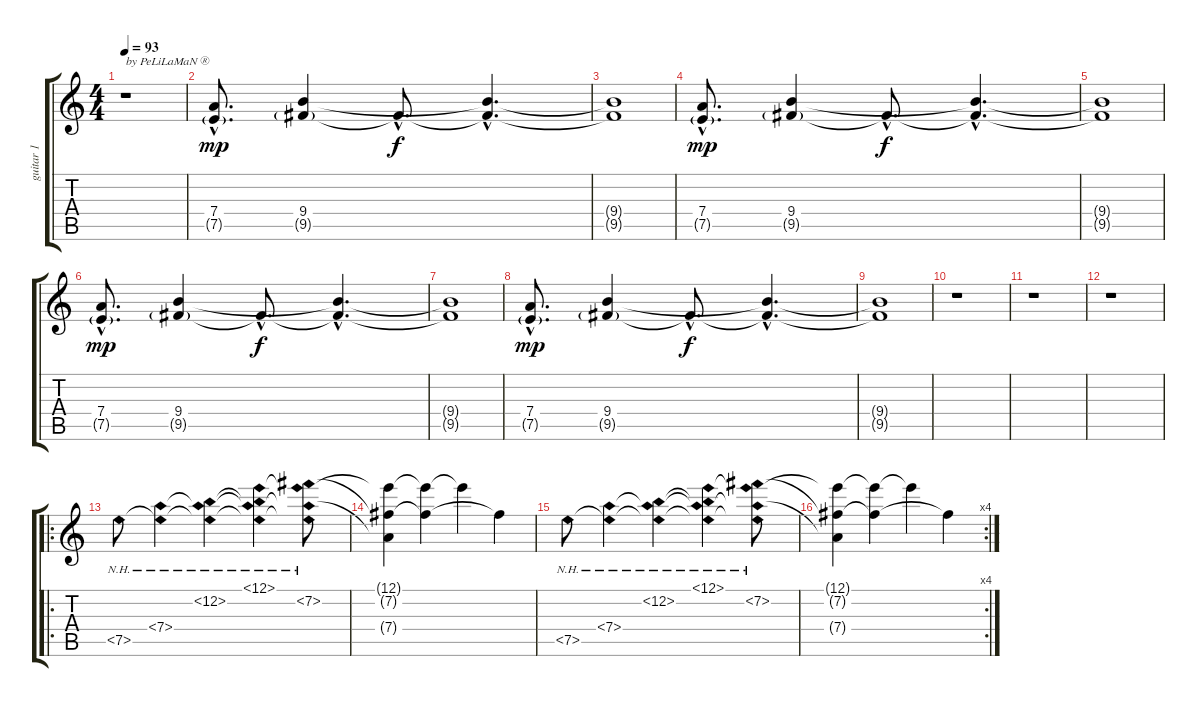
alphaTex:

\track ("guitar 1" "guitar 1") {instrument electricguitarclean}
\staff {score tabs}
\tuning (E4 B3 G3 D3 A2 E2) {hide}
\ts (4 4)
\tempo 93
\clef g2
\ks c
r.1{txt "by PeLiLaMaN ®" dy mp instrument electricguitarclean} |
(7.4{hac} 7.5{g hac}).8{d} (9.4 9.5{g}).4 9.5{hac t}.8{d dy f} (9.4{hac t} 9.5{hac t}).4{d} |
(9.4{t} 9.5{t}).1 |
(7.4{hac} 7.5{g hac}).8{d dy mp} (9.4 9.5{g}).4 9.5{hac t}.8{d dy f} (9.4{hac t} 9.5{hac t}).4{d} |
(9.4{t} 9.5{t}).1 |
(7.4{hac} 7.5{g hac}).8{d dy mp} (9.4 9.5{g}).4 9.5{hac t}.8{d dy f} (9.4{hac t} 9.5{hac t}).4{d} |
(9.4{t} 9.5{t}).1 |
(7.4{hac} 7.5{g hac}).8{d dy mp} (9.4 9.5{g}).4 9.5{hac t}.8{d dy f} (9.4{hac t} 9.5{hac t}).4{d} |
(9.4{t} 9.5{t}).1 |
r.1 |
r.1 |
r.1 |
\ro
7.5{nh}.8 (7.4{nh} 7.5{nh t}).4 (12.2{nh} 7.4{nh t} 7.5{nh t}).4 (12.1{nh} 12.2{nh t} 7.4{nh t} 7.5{nh t}).4 (12.1{nh t} 7.2{nh} 7.4{nh t} 7.5{nh t}).8 |
(12.1{t} 7.2{t} 7.4{t}).4 (12.1{t} 7.2{t}).4 12.1{t}.4 7.2{t}.4 |
7.5{nh}.8 (7.4{nh} 7.5{nh t}).4 (12.2{nh} 7.4{nh t} 7.5{nh t}).4 (12.1{nh} 12.2{nh t} 7.4{nh t} 7.5{nh t}).4 (12.1{nh t} 7.2{nh} 7.4{nh t} 7.5{nh t}).8 |
\rc 4
(12.1{t} 7.2{t} 7.4{t}).4 (12.1{t} 7.2{t}).4 12.1{t}.4 7.2{t}.4
